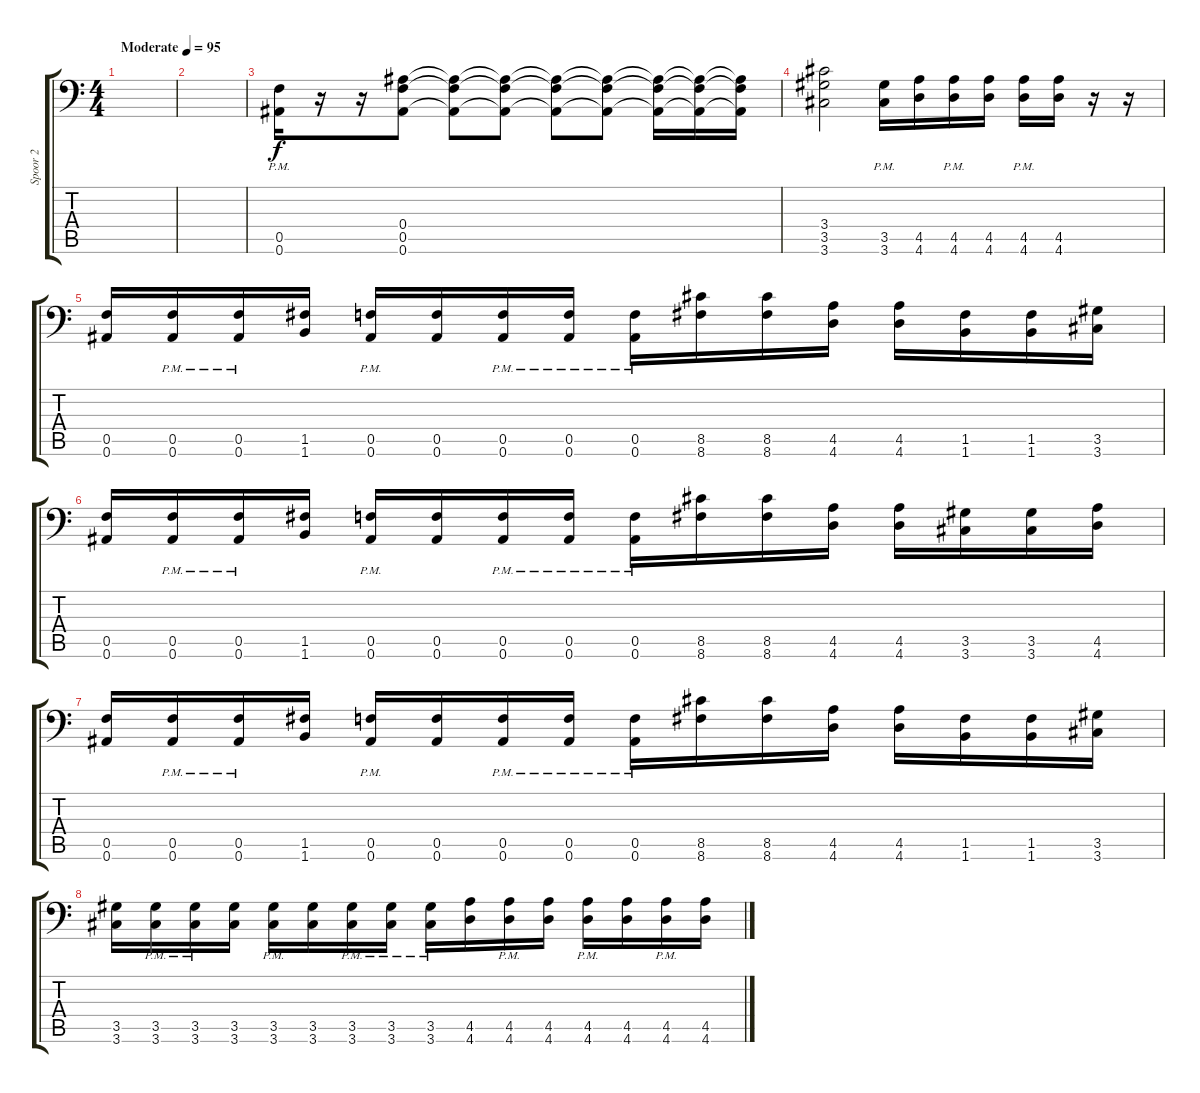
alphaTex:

\track ("Spoor 2" "Spoor 2") {instrument distortionguitar}
\staff {score tabs}
\tuning (C4 G3 Eb3 Bb2 F2 Bb1) {hide}
\ts (4 4)
\tempo (95 "Moderate")
\clef f4
\ks c
|
|
(0.5{pm} 0.6{pm}).16 r.16 r.16 (0.4 0.5 0.6).8 (0.4{t} 0.5{t} 0.6{t}).8 (0.4{t} 0.5{t} 0.6{t}).8 (0.4{t} 0.5{t} 0.6{t}).8 (0.4{t} 0.5{t} 0.6{t}).8 (0.4{t} 0.5{t} 0.6{t}).16 (0.4{t} 0.5{t} 0.6{t}).16 (0.4{t} 0.5{t} 0.6{t}).16 |
(3.4 3.5 3.6).2 (3.5{pm} 3.6{pm}).16 (4.5 4.6).16 (4.5{pm} 4.6{pm}).16 (4.5 4.6).16 (4.5{pm} 4.6{pm}).16 (4.5 4.6).16 r.16 r.16 |
(0.5 0.6).16 (0.5{pm} 0.6{pm}).16 (0.5{pm} 0.6{pm}).16 (1.5 1.6).16 (0.5{pm} 0.6{pm}).16 (0.5 0.6).16 (0.5{pm} 0.6{pm}).16 (0.5{pm} 0.6{pm}).16 (0.5{pm} 0.6{pm}).16 (8.5 8.6).16 (8.5 8.6).16 (4.5 4.6).16 (4.5 4.6).16 (1.5 1.6).16 (1.5 1.6).16 (3.5 3.6).16 |
(0.5 0.6).16 (0.5{pm} 0.6{pm}).16 (0.5{pm} 0.6{pm}).16 (1.5 1.6).16 (0.5{pm} 0.6{pm}).16 (0.5 0.6).16 (0.5{pm} 0.6{pm}).16 (0.5{pm} 0.6{pm}).16 (0.5{pm} 0.6{pm}).16 (8.5 8.6).16 (8.5 8.6).16 (4.5 4.6).16 (4.5 4.6).16 (3.5 3.6).16 (3.5 3.6).16 (4.5 4.6).16 |
(0.5 0.6).16 (0.5{pm} 0.6{pm}).16 (0.5{pm} 0.6{pm}).16 (1.5 1.6).16 (0.5{pm} 0.6{pm}).16 (0.5 0.6).16 (0.5{pm} 0.6{pm}).16 (0.5{pm} 0.6{pm}).16 (0.5{pm} 0.6{pm}).16 (8.5 8.6).16 (8.5 8.6).16 (4.5 4.6).16 (4.5 4.6).16 (1.5 1.6).16 (1.5 1.6).16 (3.5 3.6).16 |
(3.5 3.6).16 (3.5{pm} 3.6{pm}).16 (3.5{pm} 3.6{pm}).16 (3.5 3.6).16 (3.5{pm} 3.6{pm}).16 (3.5 3.6).16 (3.5{pm} 3.6{pm}).16 (3.5{pm} 3.6{pm}).16 (3.5{pm} 3.6{pm}).16 (4.5 4.6).16 (4.5{pm} 4.6{pm}).16 (4.5 4.6).16 (4.5{pm} 4.6{pm}).16 (4.5 4.6).16 (4.5{pm} 4.6{pm}).16 (4.5 4.6).16
